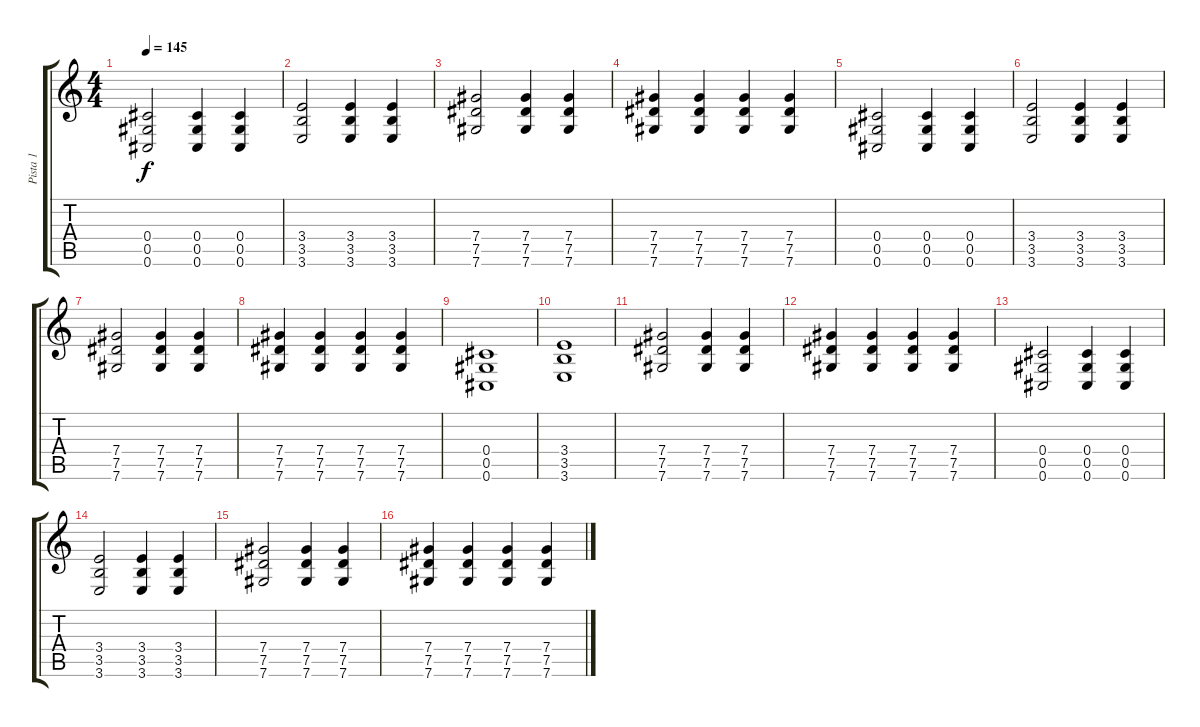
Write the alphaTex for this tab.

\track ("Pista 1" "Pista 1") {instrument electricguitarclean}
\staff {score tabs}
\tuning (Eb4 Bb3 Gb3 Db3 Ab2 Db2) {hide}
\ts (4 4)
\tempo 145
\clef g2
\ks c
(0.4 0.5 0.6).2{dy f} (0.4 0.5 0.6).4 (0.4 0.5 0.6).4 |
(3.4 3.5 3.6).2 (3.4 3.5 3.6).4 (3.4 3.5 3.6).4 |
(7.4 7.5 7.6).2 (7.4 7.5 7.6).4 (7.4 7.5 7.6).4 |
(7.4 7.5 7.6).4 (7.4 7.5 7.6).4 (7.4 7.5 7.6).4 (7.4 7.5 7.6).4 |
(0.4 0.5 0.6).2 (0.4 0.5 0.6).4 (0.4 0.5 0.6).4 |
(3.4 3.5 3.6).2 (3.4 3.5 3.6).4 (3.4 3.5 3.6).4 |
(7.4 7.5 7.6).2 (7.4 7.5 7.6).4 (7.4 7.5 7.6).4 |
(7.4 7.5 7.6).4 (7.4 7.5 7.6).4 (7.4 7.5 7.6).4 (7.4 7.5 7.6).4 |
(0.4 0.5 0.6).1 |
(3.4 3.5 3.6).1 |
(7.4 7.5 7.6).2 (7.4 7.5 7.6).4 (7.4 7.5 7.6).4 |
(7.4 7.5 7.6).4 (7.4 7.5 7.6).4 (7.4 7.5 7.6).4 (7.4 7.5 7.6).4 |
(0.4 0.5 0.6).2 (0.4 0.5 0.6).4 (0.4 0.5 0.6).4 |
(3.4 3.5 3.6).2 (3.4 3.5 3.6).4 (3.4 3.5 3.6).4 |
(7.4 7.5 7.6).2 (7.4 7.5 7.6).4 (7.4 7.5 7.6).4 |
(7.4 7.5 7.6).4 (7.4 7.5 7.6).4 (7.4 7.5 7.6).4 (7.4 7.5 7.6).4
